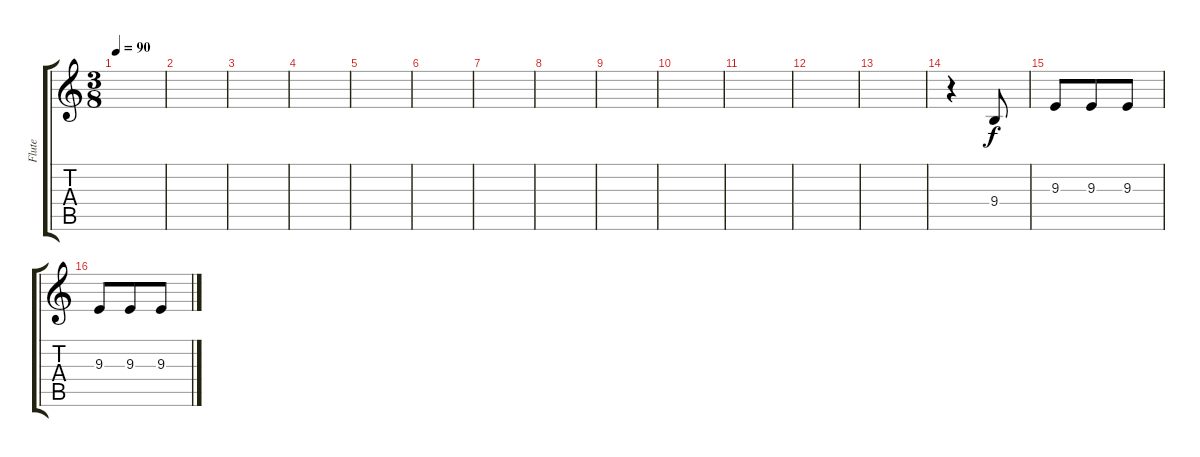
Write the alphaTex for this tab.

\track ("Flute" "Flute") {instrument flute}
\staff {score tabs}
\tuning (E4 B3 G3 D3 A2 E2) {hide}
\ts (3 8)
\tempo 90
\clef g2
\ks c
|
|
|
|
|
|
|
|
|
|
|
|
|
r.4 9.4.8 |
9.3.8 9.3.8 9.3.8 |
9.3.8 9.3.8 9.3.8
